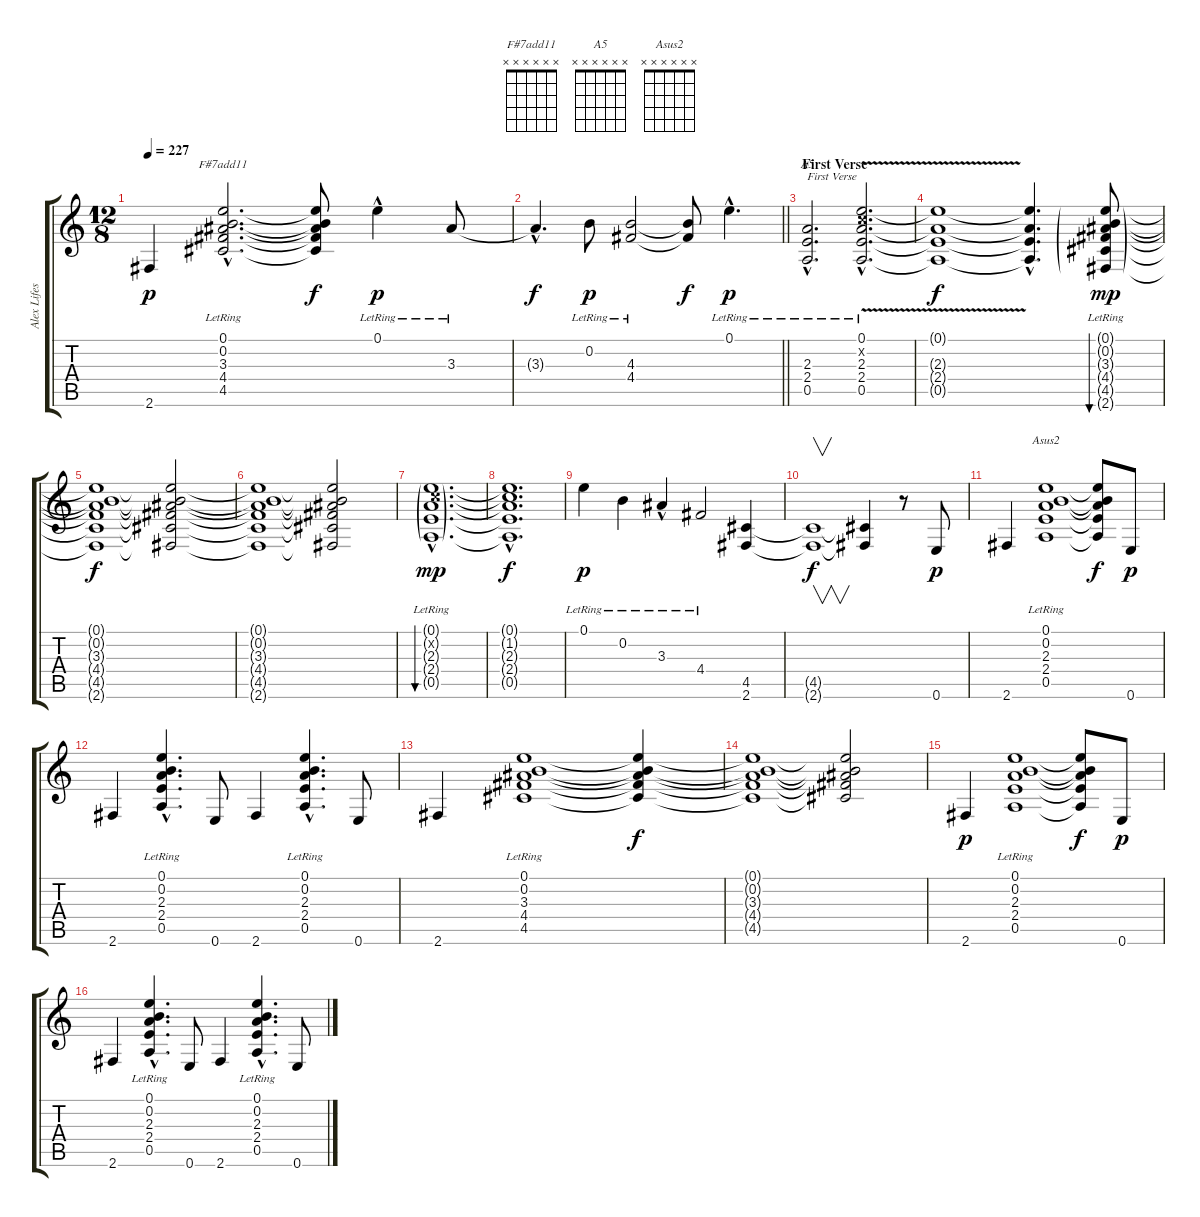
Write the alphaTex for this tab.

\track ("Alex Lifeson 1" "Alex Lifes") {instrument distortionguitar}
\staff {score tabs}
\tuning (E4 B3 G3 D3 A2 E2) {hide}
\chord ("F#7add11" x x x x x x) {firstfret 0}
\chord ("A5" x x x x x x) {firstfret 0}
\chord ("Asus2" x x x x x x) {firstfret 0}
\ts (12 8)
\tempo 227
\clef g2
\ks c
2.6.4{dy p} (0.1{hac lr} 0.2{hac lr} 3.3{hac lr} 4.4{hac lr} 4.5{hac}).2{d ch "F#7add11"} (0.1{t} 0.2{t} 3.3{t} 4.4{t} 4.5{t}).8{dy f} 0.1{hac lr}.4{dy p} 3.3{lr}.8 |
\barLineRight lightlight
3.3{hac t}.4{d dy f} 0.2{lr}.8{dy p} (4.3{lr} 4.4{lr}).2 (4.3{t} 4.4{t}).8{dy f} 0.1{hac lr}.4{d dy p} |
\section ("" "First Verse")
(2.3{hac lr} 2.4{hac lr} 0.5{hac}).2{d ch "A5" txt "First Verse"} (0.1{v hac lr} 1.2{hac x} 2.3{hac lr} 2.4{hac lr} 0.5{hac}).2{d} |
(0.1{t} 2.3{t} 2.4{t} 0.5{t}).1{dy f} (0.1{hac t} 2.3{hac t} 2.4{hac t} 0.5{hac t}).4{d} (0.1{g lr} 0.2{g lr} 3.3{g lr} 4.4{g lr} 4.5{g} 2.6{g}).8{bu 480 dy mp volume 13} |
(0.1{t} 0.2{t} 3.3{t} 4.4{t} 4.5{t} 2.6{t}).1{dy f volume 13} (0.1{t} 0.2{t} 3.3{t} 4.4{t} 4.5{t} 2.6{t}).2 |
(0.1{t} 0.2{t} 3.3{t} 4.4{t} 4.5{t} 2.6{t}).1 (0.1{t} 0.2{t} 3.3{t} 4.4{t} 4.5{t} 2.6{t}).2 |
(0.1{g hac lr} 1.2{g hac x} 2.3{g hac lr} 2.4{g hac lr} 0.5{g hac}).1{d bu 480 dy mp} |
(0.1{hac t} 1.2{hac t} 2.3{hac t} 2.4{hac t} 0.5{hac t}).1{d dy f} |
0.1{lr}.4{dy p} 0.2{lr}.4 3.3{hac lr}.4 4.4{lr}.2 (4.5 2.6).4 |
(4.5{t} 2.6{t}).1{v dy f} (4.5{t} 2.6{t}).4 r.8 0.6.8{dy p} |
2.6.4 (0.1{lr} 0.2{lr} 2.3{lr} 2.4{lr} 0.5).1{ch "Asus2"} (0.1{t} 0.2{t} 2.3{t} 2.4{t} 0.5{t}).8{dy f} 0.6.8{dy p} |
2.6.4 (0.1{hac lr} 0.2{hac lr} 2.3{hac lr} 2.4{hac lr} 0.5{hac}).4{d} 0.6.8 2.6.4 (0.1{hac lr} 0.2{hac lr} 2.3{hac lr} 2.4{hac lr} 0.5{hac}).4{d} 0.6.8 |
2.6.4 (0.1{lr} 0.2{lr} 3.3{lr} 4.4{lr} 4.5).1 (0.1{t} 0.2{t} 3.3{t} 4.4{t} 4.5{t}).4{dy f} |
(0.1{t} 0.2{t} 3.3{t} 4.4{t} 4.5{t}).1 (0.1{t} 0.2{t} 3.3{t} 4.4{t} 4.5{t}).2 |
2.6.4{dy p} (0.1{lr} 0.2{lr} 2.3{lr} 2.4{lr} 0.5).1 (0.1{t} 0.2{t} 2.3{t} 2.4{t} 0.5{t}).8{dy f} 0.6.8{dy p} |
2.6.4 (0.1{hac lr} 0.2{hac lr} 2.3{hac lr} 2.4{hac lr} 0.5{hac}).4{d} 0.6.8 2.6.4 (0.1{hac lr} 0.2{hac lr} 2.3{hac lr} 2.4{hac lr} 0.5{hac}).4{d} 0.6.8
